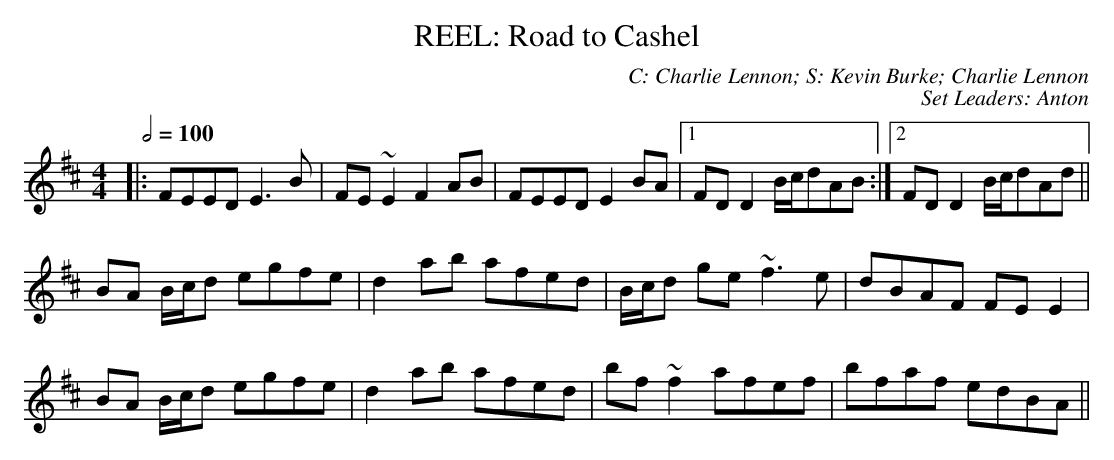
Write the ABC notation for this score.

X:1
T: REEL: Road to Cashel
C: C: Charlie Lennon; S: Kevin Burke; Charlie Lennon
C: Set Leaders: Anton
M: 4/4
L: 1/8
Q: 1/2=100
K: Edor
|:FEED E3B|FE~E2 F2AB|FEED E2BA|1 FDD2 B/c/dAB:|2 FDD2 B/c/dAd||
BA B/c/d egfe|d2ab afed|B/c/d ge ~f3e|dBAF FEE2|
BA B/c/d egfe|d2ab afed|bf~f2 afef|bfaf edBA||
